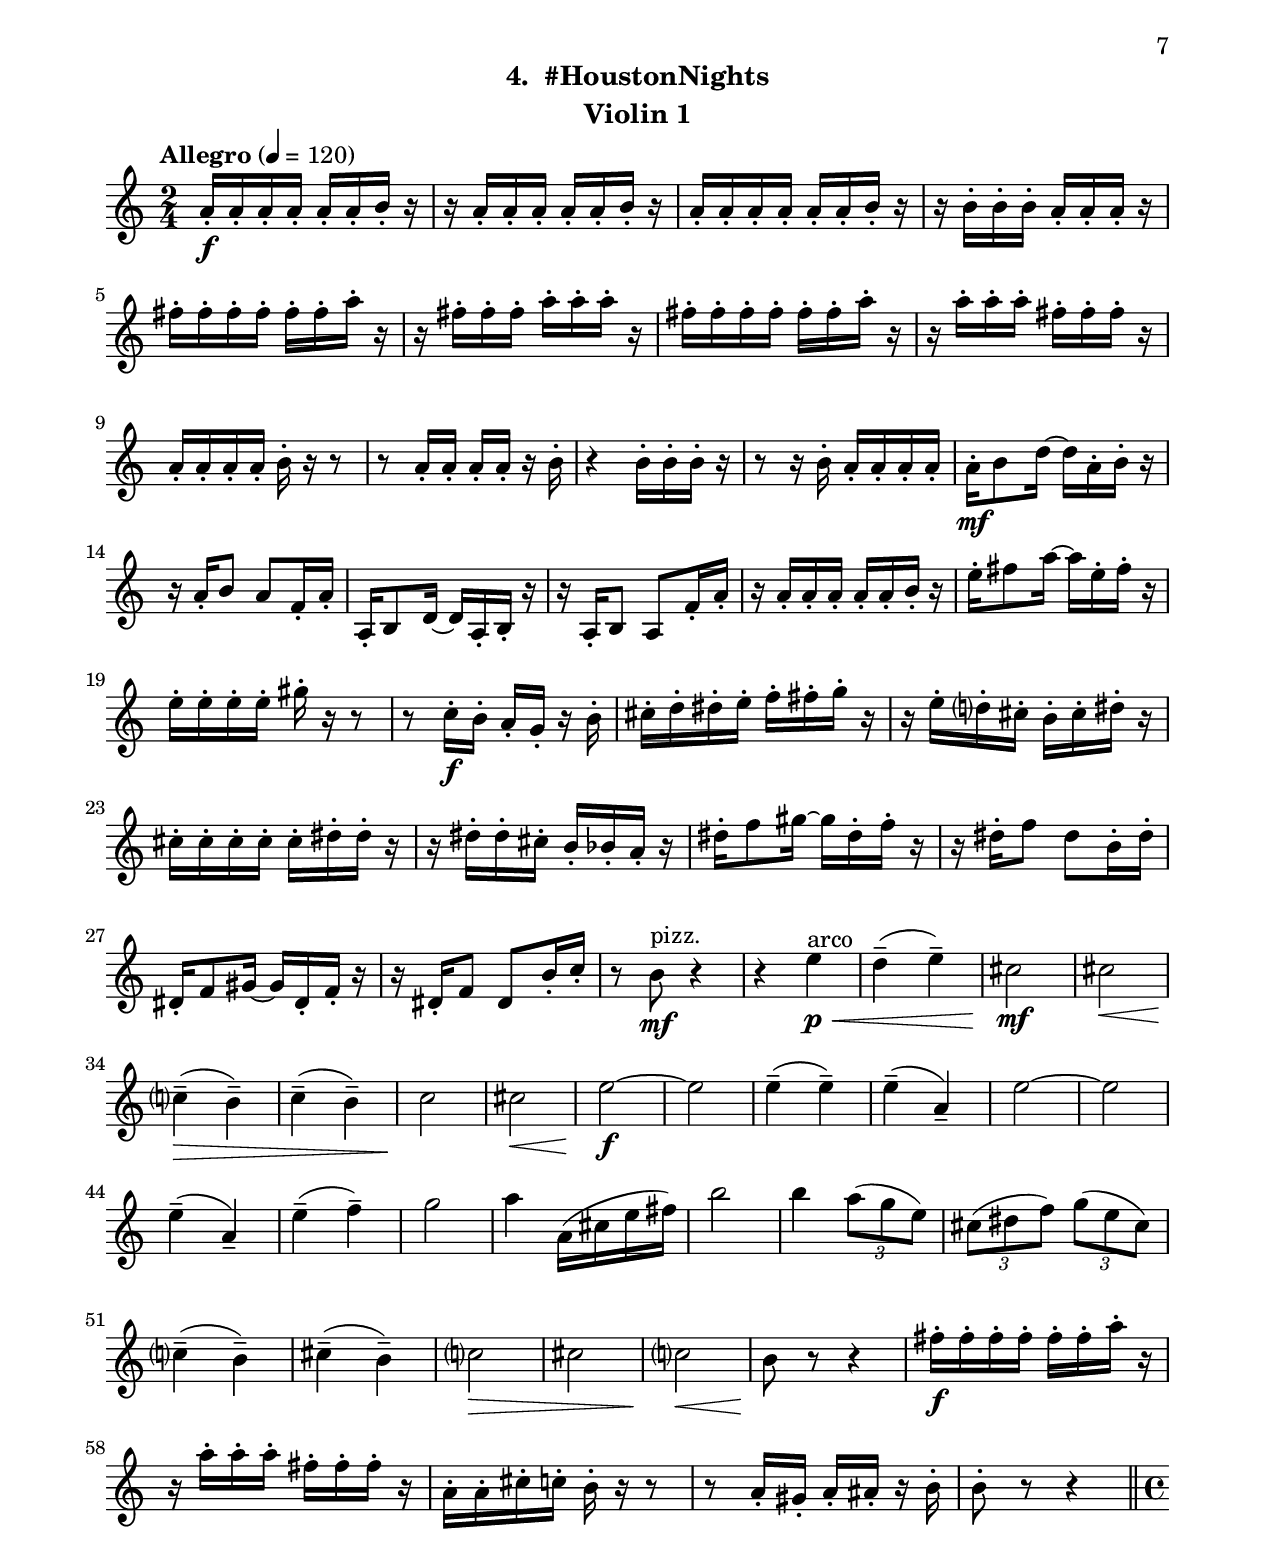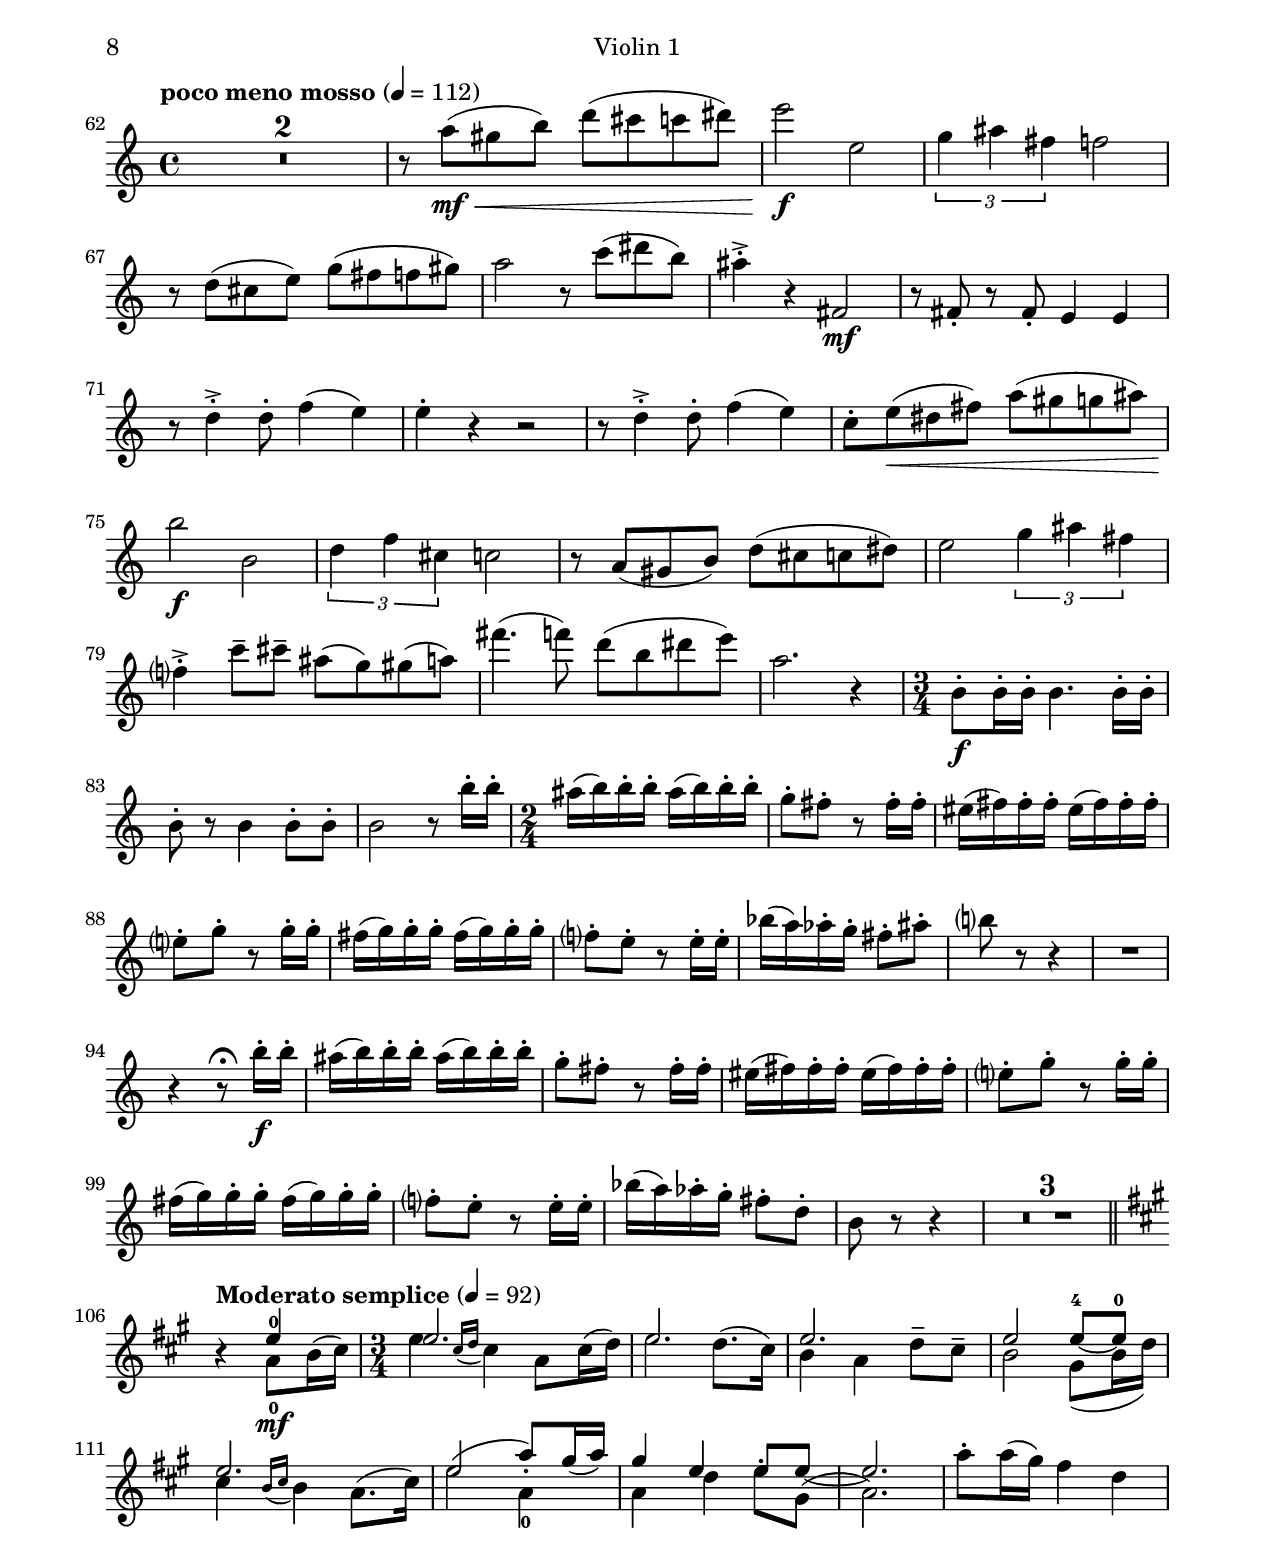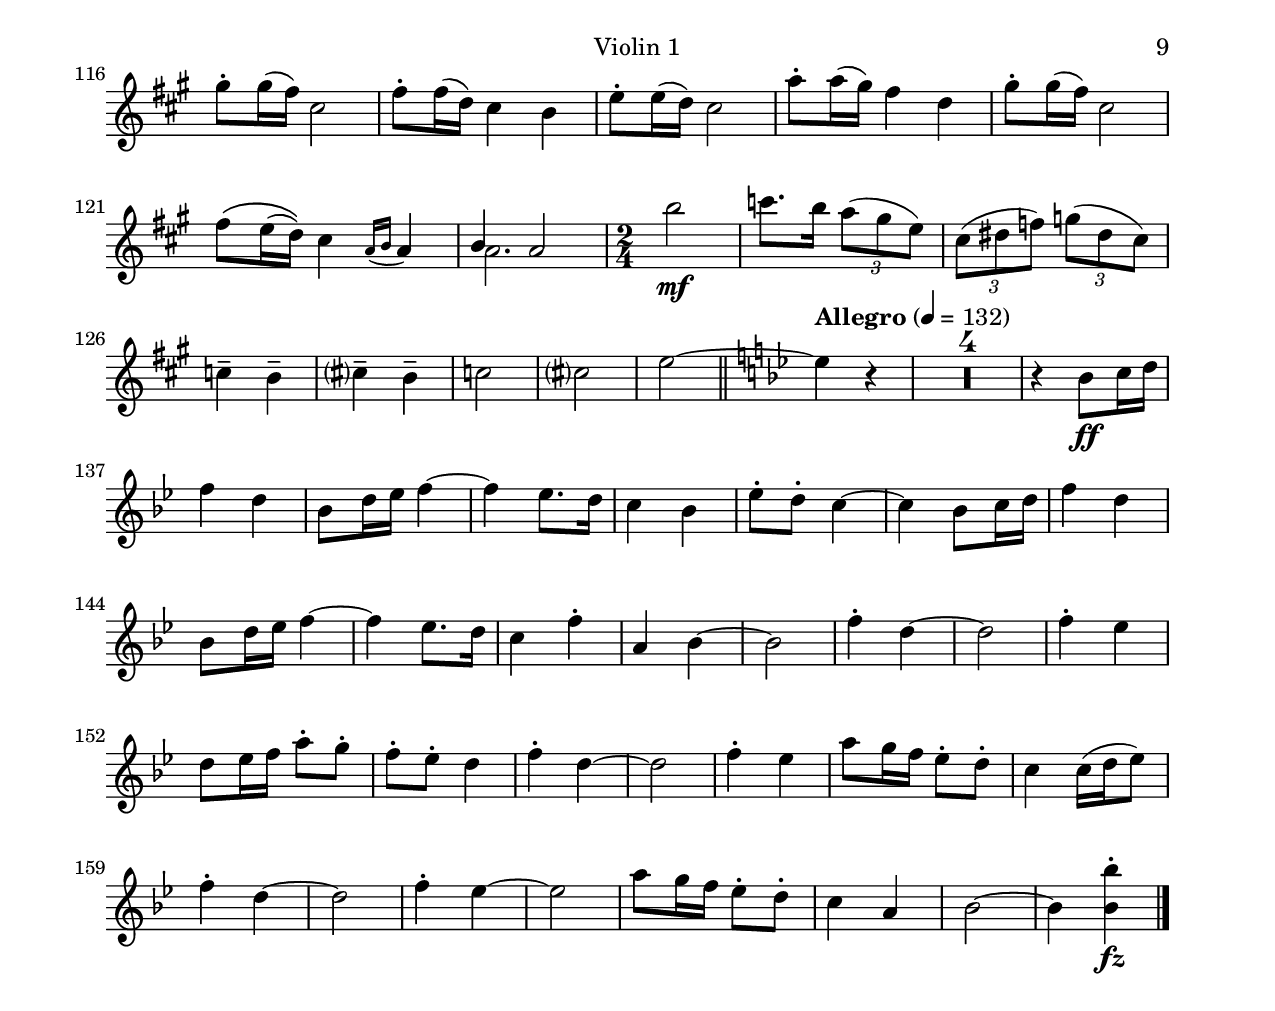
\version "2.12.0"
#(set-default-paper-size "letter")
#(set-global-staff-size 21)

\paper {
  line-width    = 180\mm
  left-margin   = 20\mm
  top-margin    = 10\mm
  bottom-margin = 15\mm
  indent = 0 \mm 
  ragged-bottom = ##f  
  first-page-number = 7				%% CHANGE NUMBER
  print-first-page-number = ##t  
  two-sided = ##t
  binding-offset = 0.25\in
  }

\header {
  subtitle = "4.  #HoustonNights"		%% CHANGE TITLE
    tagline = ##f
    instrument = "Violin 1"                     %% CHANGE INSTRUMENT NAME
    }

AvoiceAB = \relative c'{
    \clef treble
    %staffkeysig
    \key c \major 
    %bartimesig: 
    \time 2/4 
    \tempo "Allegro" 4 = 120
    \stemNeutral
    a'16-. \f a-.  a-.  a-.  a-.  a-.  b-.  r      | % 1
    r a-.  a-.  a-.  a-.  a-.  b-.  r      | % 2
    a-.  a-.  a-.  a-.  a-.  a-.  b-.  r      | % 3
    r b-.  b-.  b-.  a-.  a-.  a-.  r      | % 4
    fis'-.  fis-.  fis-.  fis-.  fis-.  fis-.  a-.  r      | % 5
    r fis-.  fis-.  fis-.  a-.  a-.  a-.  r      | % 6
    fis-.  fis-.  fis-.  fis-.  fis-.  fis-.  a-.  r      | % 7
    r a-.  a-.  a-.  fis-.  fis-.  fis-.  r      | % 8
    a,-.  a-.  a-.  a-.  b-.  r r8      | % 9
    r a16-.  a-.  a-.  a-.  r b-.       | % 10
    r4 b16-.  b-.  b-.  r      | % 11
    r8 r16 b-.  a-.  a-.  a-.  a-.       | % 12
    a-.  \mf b8 d16~ d a-.  b-.  r      | % 13
    r a-.  b8 a f16-.  a-.       | % 14
    a,-.  b8 d16~ d a-.  b-.  r      | % 15
    r a-.  b8 a f'16-.  a-.       | % 16
    r a-.  a-.  a-.  a-.  a-.  b-.  r      | % 17
    e-.  fis8 a16~ a e-.  fis-.  r      | % 18
    e-.  e-.  e-.  e-.  gis-.  r r8      | % 19
    r c,16-.  \f b-.  a-.  g-.  r b-.       | % 20
    cis-.  d-.  dis-.  e-.  f-.  fis-.  g-.  r      | % 21
    r e-.  d-.  cis-.  b-.  cis-.  dis-.  r      | % 22
    cis-.  cis-.  cis-.  cis-.  cis-.  dis-.  dis-.  r      | % 23
    r dis-.  dis-.  cis-.  b-.  bes-.  a-.  r      | % 24
    dis-.  f8 gis16~ gis dis-.  f-.  r      | % 25
    r dis-.  f8 dis b16-.  dis-.       | % 26
    dis,-.  f8 gis16~ gis dis-.  f-.  r      | % 27
    r16 dis-.  f8 dis b'16-.  c-.       | % 28
    r8 b ^\markup {\upright  "pizz."} \mf r4      | % 29
    r4 e \< ^\markup {\upright  "arco"} \p      | % 30
    d-- ( e-- )      | % 31
    cis2 \mf      | % 32
    cis \<     | % 33
    c4-- ( \> b-- )      | % 34
    c-- ( b-- )      | % 35
    c2 \!     | % 36
    cis \<      | % 37
    e~ \f      | % 38
    e      | % 39
    e4-- ( e-- )      | % 40
    e-- ( a,-- )      | % 41
    e'2~      | % 42
    e      | % 43
    e4-- ( a,-- )      | % 44
    e'-- ( f-- )      | % 45
    g2      | % 46
    a4 a,16( cis e fis)      | % 47
    b2      | % 48
    b4 \times 2/3{a8( g e)  }      | % 49
    \times 2/3{cis( dis f)  } \times 2/3{g( e cis)  }      | % 50
    c4-- ( b-- )      | % 51
    cis-- ( b-- )      | % 52
    c2 \>     | % 53
    cis      | % 54
    c \<     | % 55
    b8 \! r r4      | % 56
    fis'16-.  \f fis-.  fis-.  fis-.  fis-.  fis-.  a-.  r      | % 57
    r a-.  a-.  a-.  fis-.  fis-.  fis-.  r      | % 58
    a,-.  a-.  cis-.  c-.  b-.  r r8      | % 59
    r a16-.  gis-.  a-.  ais-.  r b-.       | % 60
    b8-.  r r4  \bar "||"    | % 61
    \pageBreak
    %bartimesig: 
    \time 4/4 
    \tempo "poco meno mosso" 4 = 112
    R1 *2  | % 
    r8 a'( \< \mf gis b) d( cis c dis)      | % 64
    e2 \! \f e,      | % 65
    \times 2/3{g4 ais fis  } f2      | % 66
    r8 d( cis e) g( fis f gis)      | % 67
    a2 r8 c( dis b)      | % 68
    ais4-> -.  r fis,2 \mf      | % 69
    r8 fis-.  r fis-.  e4 e      | % 70
    r8 d'4-. ->  d8-.  f4( e)      | % 71
    e-.  r r2      | % 72
    r8 d4-. ->  d8-.  f4( e)      | % 73
    c8-.  e( \< dis fis) a( gis g ais)      | % 74
    b2 \! \f b,      | % 75
    \times 2/3{d4 f cis  } c2      | % 76
    r8 a( gis b) d( cis c dis)      | % 77
    e2 \times 2/3{g4 ais fis  }      | % 78
    f4-> -.  c'8--  cis--  ais( g) gis( a)      | % 79
    fis'4.( f8) d( b dis e)      | % 80
    a,2. r4      | % 81
    %bartimesig: 
    \time 3/4 
    b,8-.  \f b16-.  b-.  b4. b16-.  b-.       | % 82
    b8-.  r b4 b8-.  b-.       | % 83
    b2 r8 b'16-.  b-.       | % 84
    %bartimesig: 
    \time 2/4 
    ais16( b) b-.  b-.  ais( b) b-.  b-.       | % 85
    g8-.  fis-.  r fis16-.  fis-.       | % 86
    eis( fis) fis-.  fis-.  eis( fis) fis-.  fis-.       | % 87
    e8-.  g-.  r g16-.  g-.       | % 88
    fis( g) g-.  g-.  fis( g) g-.  g-.       | % 89
    f8-.  e-.  r e16-.  e-.       | % 90
    bes'( a) aes-.  g-.  fis8-.  ais-.       | % 91
    b r r4      | % 92
    R2  | % 
    r4 r8 \fermata b16-.  \f b-.       | % 94
    ais( b) b-.  b-.  ais( b) b-.  b-.       | % 95
    g8-.  fis-.  r fis16-.  fis-.       | % 96
    eis( fis) fis-.  fis-.  eis( fis) fis-.  fis-.       | % 97
    e8-.  g-.  r g16-.  g-.       | % 98
    fis( g) g-.  g-.  fis( g) g-.  g-.       | % 99
    f8-.  e-.  r e16-.  e-.       | % 100
    bes'( a) aes-.  g-.  fis8-.  d-.       | % 101
    b r r4      | % 102
    R2 *3    \bar "||"     | %
    %barkeysig: 
    \key a \major 
    \tempo "Moderato semplice" 4 = 92  
    \override Fingering #'direction = #DOWN
    r4  \stemDown a8-0 \mf b16( cis)      | % 106
    %bartimesig: 
    \time 3/4 
    \stemDown e4 \grace{cis16(  [ d  ]  } cis4) a8 cis16( d)      | % 107
    e2 d8.( cis16)      | % 108
    b4 a d8--  cis--       | % 109
    b2 gis8_( b16 d)      | % 110
    cis4 \grace{ b16(  [ cis  ]  } b4) a8.( cis16)      | % 111
    e2( \stemUp a8-.) gis16( a)      | % 112
    gis4 \stemDown d e8-.  gis,(      | % 113
    a2.)      | % 114
    \stemNeutral 
    a'8-. a16( gis) fis4 d      | % 115
    gis8-.  gis16( fis) cis2      | % 116
    fis8-.  fis16( d) cis4 b      | % 117
    e8-.  e16( d) cis2      | % 118
    a'8-.  a16( gis) fis4 d      | % 119
    gis8-.  gis16( fis) cis2      | % 120
    fis8\( e16( d)\) cis4 \grace{ a16(  [ b  ]  } a4)      | % 121
    \stemUp b4 a2      | % 122
    %bartimesig: 
    \time 2/4 
    \stemNeutral
    b'2 \mf      | % 123
    c8. b16 \times 2/3{a8( gis e)  }      | % 124
    \times 2/3{cis( dis f)  } \times 2/3{g( dis cis)  }      | % 125
    c4--  b--       | % 126
    cis--  b--       | % 127
    c2      | % 128
    cis      | % 129
    e2~    \bar "||"      | % 130
    %barkeysig: 
    \key bes \major 
    \tempo "Allegro" 4 = 132
    e4 r      | % 131
    R2 *4  | % 
    r4 bes8 \ff c16 d      | % 136
    f4 d      | % 137
    bes8 d16 ees f4~      | % 138
    f ees8. d16      | % 139
    c4 bes      | % 140
    ees8-.  d-.  c4~      | % 141
    c bes8 c16 d      | % 142
    f4 d      | % 143
    bes8 d16 ees f4~      | % 144
    f ees8. d16      | % 145
    c4 f-.       | % 146
    a, bes~      | % 147
    bes2      | % 148
    f'4-.  d~      | % 149
    d2      | % 150
    f4-.  ees      | % 151
    d8 ees16 f a8-.  g-.       | % 152
    f-.  ees-.  d4      | % 153
    f-.  d~      | % 154
    d2      | % 155
    f4-.  ees      | % 156
    a8 g16 f ees8-.  d-.       | % 157
    c4 c16( d ees8)      | % 158
    f4-.  d~      | % 159
    d2      | % 160
    f4-.  ees~      | % 161
    ees2      | % 162
    a8 g16 f ees8-.  d-.       | % 163
    c4 a      | % 164
    bes2~     | % 165
    bes4 <bes bes'>-.  \fz \bar "|." 
}% end of last bar in partorvoice

AvoiceAA = \relative c'{
    \voiceTwo
    \time 2/4 
    s2 *61  | % 
    \time 4/4
    s1 *20
    \time 3/4
    s2. *3
    \time 2/4
    s2 *21
    \override Fingering #'direction = #UP
    s4 \stemUp e'-0	| %
    \time 3/4
    e2.    | %
    e2.      | % 
    e2.      | % 
    e2 e8~-4 e-0      | % 
    e2.      | % 
    e2 \stemDown \override Fingering #'direction = #DOWN a,4-0     | % 
    a \stemUp e' e8 e~      | % 
    e2.      | % 
    s2. *7
    \stemDown
    a,2.
}% end of last bar in partorvoice

ApartA =  << 
    \mergeDifferentlyHeadedOn
    \mergeDifferentlyDottedOn 
        \context Voice = AvoiceAA{\voiceOne \AvoiceAA}\\ 
        \context Voice = AvoiceAB\AvoiceAB
        >> 


\score { 
    << 
        \context Staff = ApartA << 
            \ApartA
        >>

      \set Score.skipBars = ##t
       #(set-accidental-style 'modern-cautionary)
      \set Score.markFormatter = #format-mark-box-letters %%boxed rehearsal-marks
  >>
}%% end of score-block 
